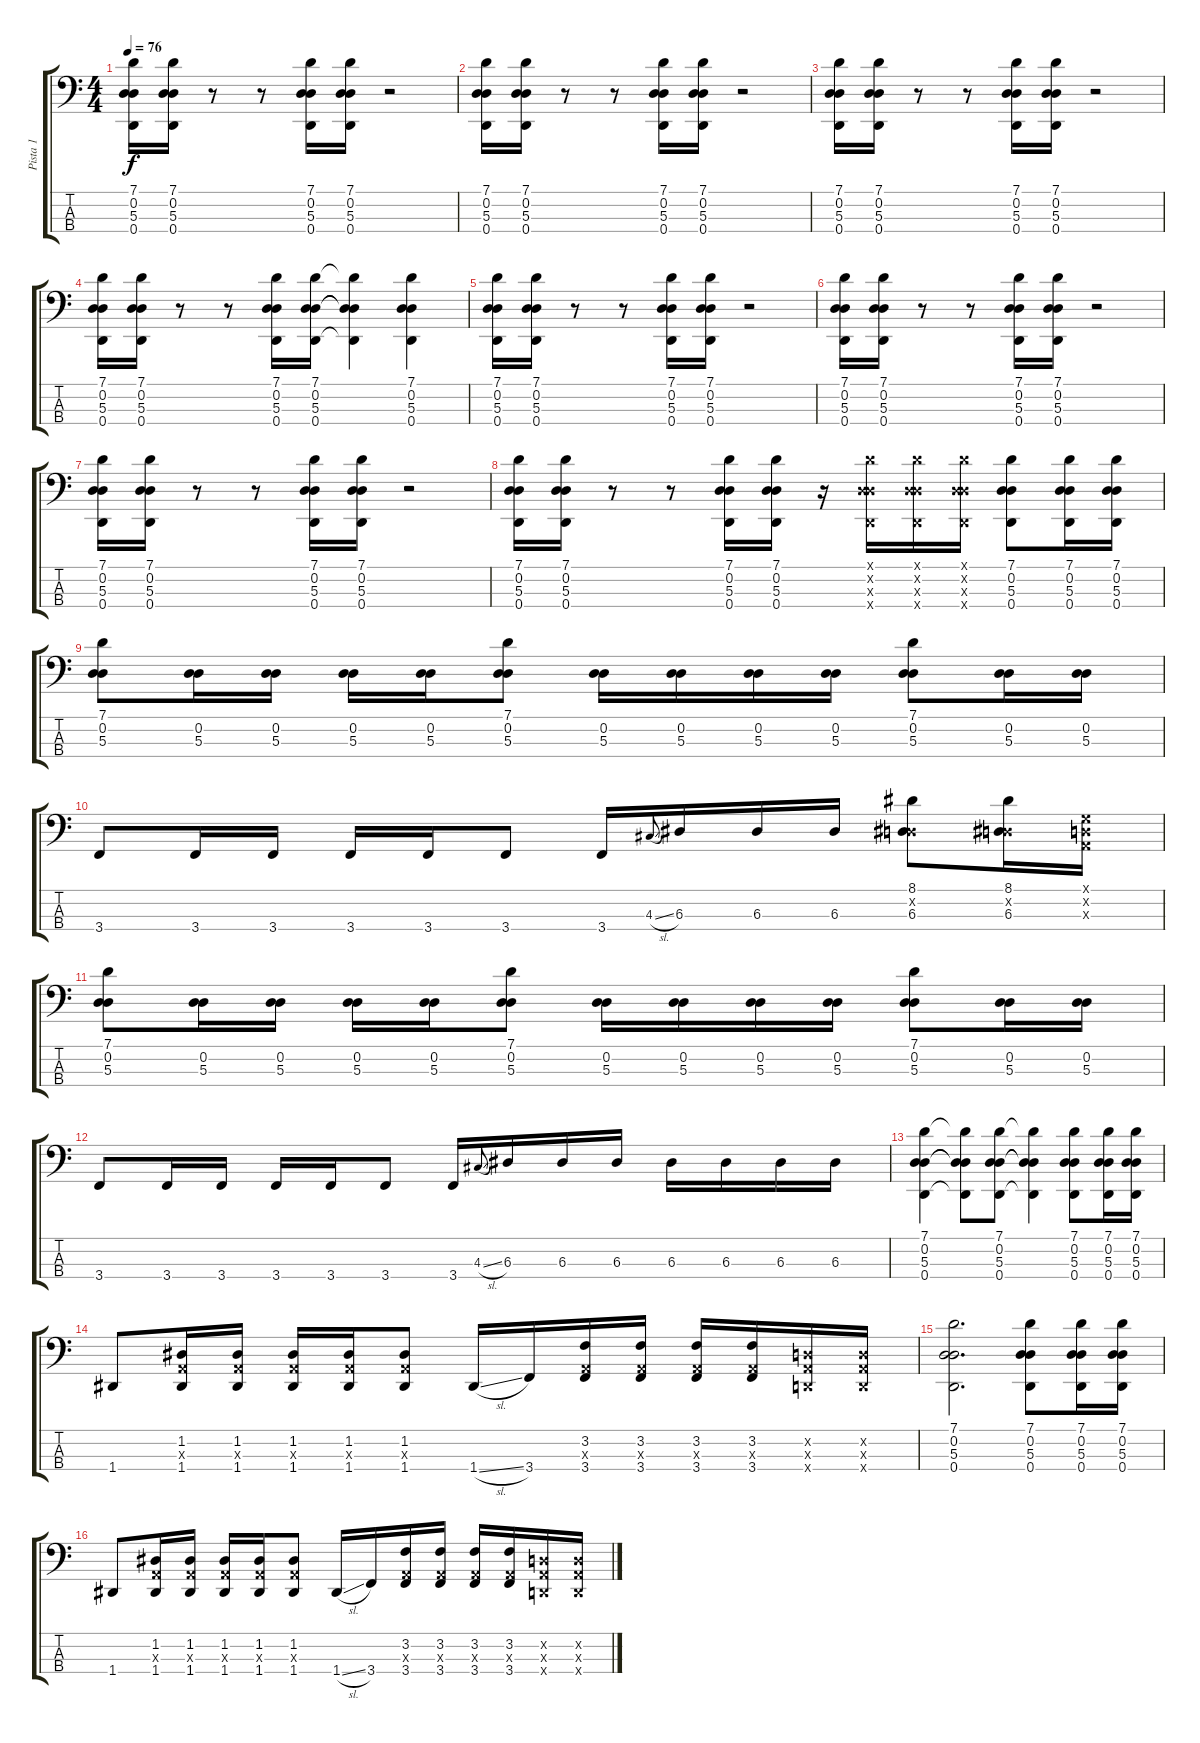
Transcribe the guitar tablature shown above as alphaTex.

\track ("Pista 1" "Pista 1") {instrument electricbasspick}
\staff {score tabs}
\tuning (G2 D2 A1 D1) {hide}
\ts (4 4)
\tempo 76
\clef f4
\ks c
(7.1 0.2 5.3 0.4).16{dy f} (7.1 0.2 5.3 0.4).16 r.8 r.8 (7.1 0.2 5.3 0.4).16 (7.1 0.2 5.3 0.4).16 r.2 |
(7.1 0.2 5.3 0.4).16 (7.1 0.2 5.3 0.4).16 r.8 r.8 (7.1 0.2 5.3 0.4).16 (7.1 0.2 5.3 0.4).16 r.2 |
(7.1 0.2 5.3 0.4).16 (7.1 0.2 5.3 0.4).16 r.8 r.8 (7.1 0.2 5.3 0.4).16 (7.1 0.2 5.3 0.4).16 r.2 |
(7.1 0.2 5.3 0.4).16 (7.1 0.2 5.3 0.4).16 r.8 r.8 (7.1 0.2 5.3 0.4).16 (7.1 0.2 5.3 0.4).16 (7.1{t} 0.2{t} 5.3{t} 0.4{t}).4 (7.1 0.2 5.3 0.4).4 |
(7.1 0.2 5.3 0.4).16 (7.1 0.2 5.3 0.4).16 r.8 r.8 (7.1 0.2 5.3 0.4).16 (7.1 0.2 5.3 0.4).16 r.2 |
(7.1 0.2 5.3 0.4).16 (7.1 0.2 5.3 0.4).16 r.8 r.8 (7.1 0.2 5.3 0.4).16 (7.1 0.2 5.3 0.4).16 r.2 |
(7.1 0.2 5.3 0.4).16 (7.1 0.2 5.3 0.4).16 r.8 r.8 (7.1 0.2 5.3 0.4).16 (7.1 0.2 5.3 0.4).16 r.2 |
(7.1 0.2 5.3 0.4).16 (7.1 0.2 5.3 0.4).16 r.8 r.8 (7.1 0.2 5.3 0.4).16 (7.1 0.2 5.3 0.4).16 r.16 (7.1{x} 0.2{x} 5.3{x} 0.4{x}).16 (7.1{x} 0.2{x} 5.3{x} 0.4{x}).16 (7.1{x} 0.2{x} 5.3{x} 0.4{x}).16 (7.1 0.2 5.3 0.4).8 (7.1 0.2 5.3 0.4).16 (7.1 0.2 5.3 0.4).16 |
(7.1 0.2 5.3).8 (0.2 5.3).16 (0.2 5.3).16 (0.2 5.3).16 (0.2 5.3).16 (7.1 0.2 5.3).8 (0.2 5.3).16 (0.2 5.3).16 (0.2 5.3).16 (0.2 5.3).16 (7.1 0.2 5.3).8 (0.2 5.3).16 (0.2 5.3).16 |
3.4.8 3.4.16 3.4.16 3.4.16 3.4.16 3.4.8 3.4.16 4.3{sl}.8{gr onbeat} 6.3.16 6.3.16 6.3.16 (8.1 0.2{x} 6.3).8 (8.1 0.2{x} 6.3).16 (0.1{x} 0.2{x} 0.3{x}).16 |
(7.1 0.2 5.3).8 (0.2 5.3).16 (0.2 5.3).16 (0.2 5.3).16 (0.2 5.3).16 (7.1 0.2 5.3).8 (0.2 5.3).16 (0.2 5.3).16 (0.2 5.3).16 (0.2 5.3).16 (7.1 0.2 5.3).8 (0.2 5.3).16 (0.2 5.3).16 |
3.4.8 3.4.16 3.4.16 3.4.16 3.4.16 3.4.8 3.4.16 4.3{sl}.8{gr onbeat} 6.3.16 6.3.16 6.3.16 6.3.16 6.3.16 6.3.16 6.3.16 |
(7.1 0.2 5.3 0.4).4 (7.1{t} 0.2{t} 5.3{t} 0.4{t}).8 (7.1 0.2 5.3 0.4).8 (7.1{t} 0.2{t} 5.3{t} 0.4{t}).4 (7.1 0.2 5.3 0.4).8 (7.1 0.2 5.3 0.4).16 (7.1 0.2 5.3 0.4).16 |
1.4.8 (1.2 0.3{x} 1.4).16 (1.2 0.3{x} 1.4).16 (1.2 0.3{x} 1.4).16 (1.2 0.3{x} 1.4).16 (1.2 0.3{x} 1.4).8 1.4{sl}.16 3.4.16 (3.2 0.3{x} 3.4).16 (3.2 0.3{x} 3.4).16 (3.2 0.3{x} 3.4).16 (3.2 0.3{x} 3.4).16 (0.2{x} 0.3{x} 0.4{x}).16 (0.2{x} 0.3{x} 0.4{x}).16 |
(7.1 0.2 5.3 0.4).2{d} (7.1 0.2 5.3 0.4).8 (7.1 0.2 5.3 0.4).16 (7.1 0.2 5.3 0.4).16 |
1.4.8 (1.2 0.3{x} 1.4).16 (1.2 0.3{x} 1.4).16 (1.2 0.3{x} 1.4).16 (1.2 0.3{x} 1.4).16 (1.2 0.3{x} 1.4).8 1.4{sl}.16 3.4.16 (3.2 0.3{x} 3.4).16 (3.2 0.3{x} 3.4).16 (3.2 0.3{x} 3.4).16 (3.2 0.3{x} 3.4).16 (0.2{x} 0.3{x} 0.4{x}).16 (0.2{x} 0.3{x} 0.4{x}).16
